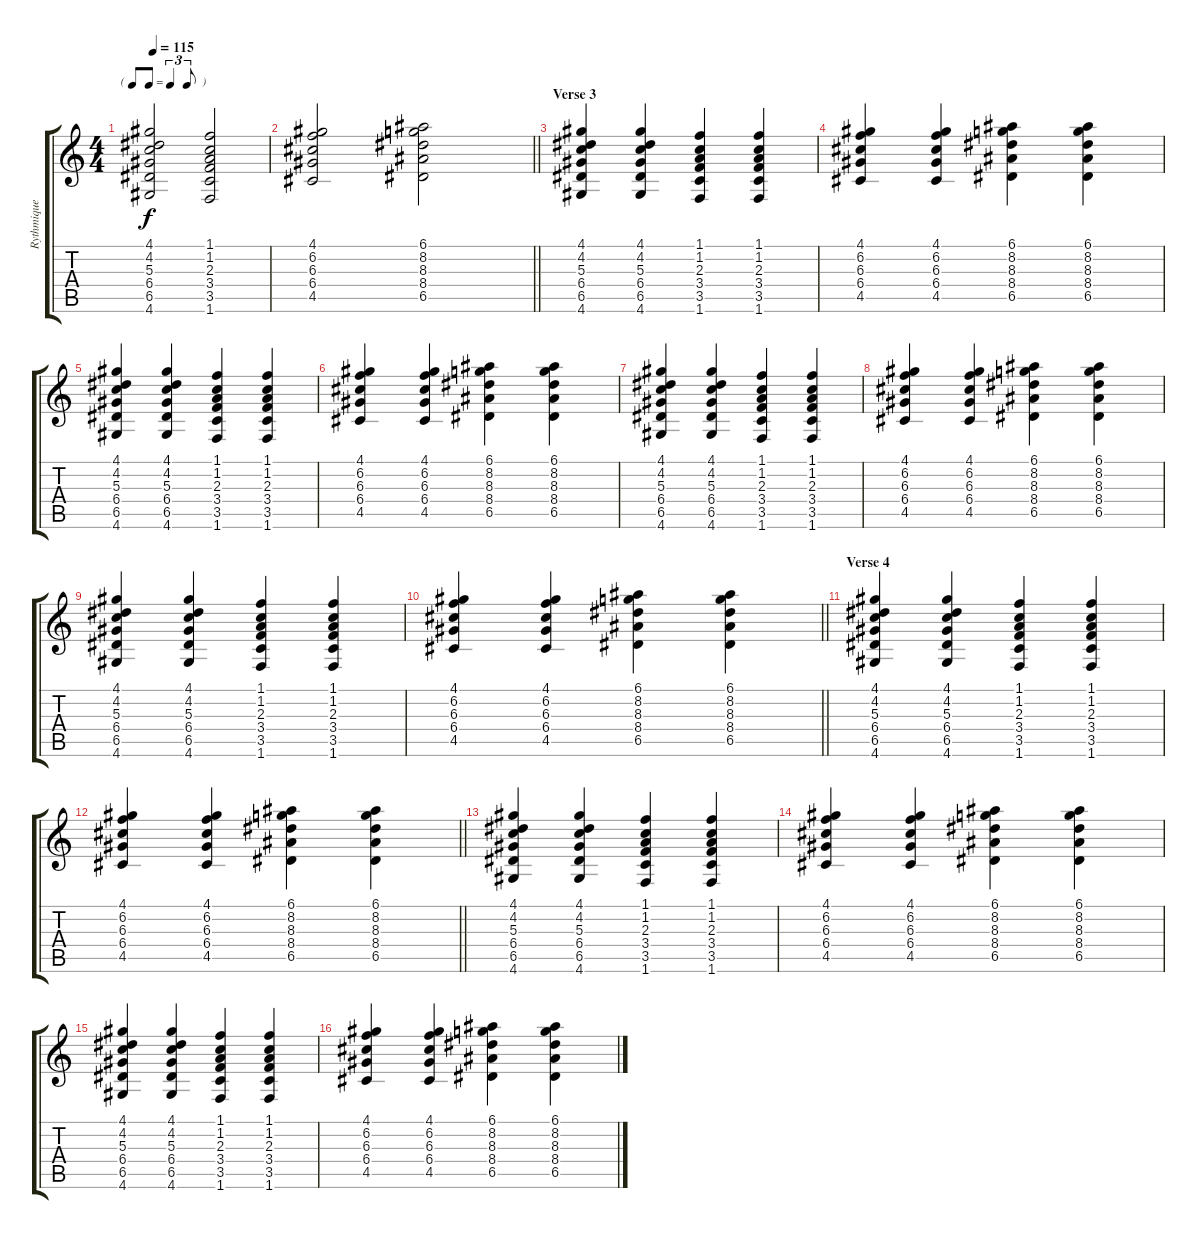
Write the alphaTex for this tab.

\track ("Rythmique" "Rythmique") {instrument acousticguitarsteel}
\staff {score tabs}
\tuning (E4 B3 G3 D3 A2 E2) {hide}
\ts (4 4)
\tf triplet8th
\tempo 115
\clef g2
\ks c
(4.1 4.2 5.3 6.4 6.5 4.6).2{dy f} (1.1 1.2 2.3 3.4 3.5 1.6).2 |
\barLineRight lightlight
(4.1 6.2 6.3 6.4 4.5).2 (6.1 8.2 8.3 8.4 6.5).2 |
\section ("" "Verse 3")
(4.1 4.2 5.3 6.4 6.5 4.6).4 (4.1 4.2 5.3 6.4 6.5 4.6).4 (1.1 1.2 2.3 3.4 3.5 1.6).4 (1.1 1.2 2.3 3.4 3.5 1.6).4 |
(4.1 6.2 6.3 6.4 4.5).4 (4.1 6.2 6.3 6.4 4.5).4 (6.1 8.2 8.3 8.4 6.5).4 (6.1 8.2 8.3 8.4 6.5).4 |
(4.1 4.2 5.3 6.4 6.5 4.6).4 (4.1 4.2 5.3 6.4 6.5 4.6).4 (1.1 1.2 2.3 3.4 3.5 1.6).4 (1.1 1.2 2.3 3.4 3.5 1.6).4 |
(4.1 6.2 6.3 6.4 4.5).4 (4.1 6.2 6.3 6.4 4.5).4 (6.1 8.2 8.3 8.4 6.5).4 (6.1 8.2 8.3 8.4 6.5).4 |
(4.1 4.2 5.3 6.4 6.5 4.6).4 (4.1 4.2 5.3 6.4 6.5 4.6).4 (1.1 1.2 2.3 3.4 3.5 1.6).4 (1.1 1.2 2.3 3.4 3.5 1.6).4 |
(4.1 6.2 6.3 6.4 4.5).4 (4.1 6.2 6.3 6.4 4.5).4 (6.1 8.2 8.3 8.4 6.5).4 (6.1 8.2 8.3 8.4 6.5).4 |
(4.1 4.2 5.3 6.4 6.5 4.6).4 (4.1 4.2 5.3 6.4 6.5 4.6).4 (1.1 1.2 2.3 3.4 3.5 1.6).4 (1.1 1.2 2.3 3.4 3.5 1.6).4 |
\barLineRight lightlight
(4.1 6.2 6.3 6.4 4.5).4 (4.1 6.2 6.3 6.4 4.5).4 (6.1 8.2 8.3 8.4 6.5).4 (6.1 8.2 8.3 8.4 6.5).4 |
\section ("" "Verse 4")
(4.1 4.2 5.3 6.4 6.5 4.6).4 (4.1 4.2 5.3 6.4 6.5 4.6).4 (1.1 1.2 2.3 3.4 3.5 1.6).4 (1.1 1.2 2.3 3.4 3.5 1.6).4 |
\barLineRight lightlight
(4.1 6.2 6.3 6.4 4.5).4 (4.1 6.2 6.3 6.4 4.5).4 (6.1 8.2 8.3 8.4 6.5).4 (6.1 8.2 8.3 8.4 6.5).4 |
(4.1 4.2 5.3 6.4 6.5 4.6).4 (4.1 4.2 5.3 6.4 6.5 4.6).4 (1.1 1.2 2.3 3.4 3.5 1.6).4 (1.1 1.2 2.3 3.4 3.5 1.6).4 |
(4.1 6.2 6.3 6.4 4.5).4 (4.1 6.2 6.3 6.4 4.5).4 (6.1 8.2 8.3 8.4 6.5).4 (6.1 8.2 8.3 8.4 6.5).4 |
(4.1 4.2 5.3 6.4 6.5 4.6).4 (4.1 4.2 5.3 6.4 6.5 4.6).4 (1.1 1.2 2.3 3.4 3.5 1.6).4 (1.1 1.2 2.3 3.4 3.5 1.6).4 |
(4.1 6.2 6.3 6.4 4.5).4 (4.1 6.2 6.3 6.4 4.5).4 (6.1 8.2 8.3 8.4 6.5).4 (6.1 8.2 8.3 8.4 6.5).4
